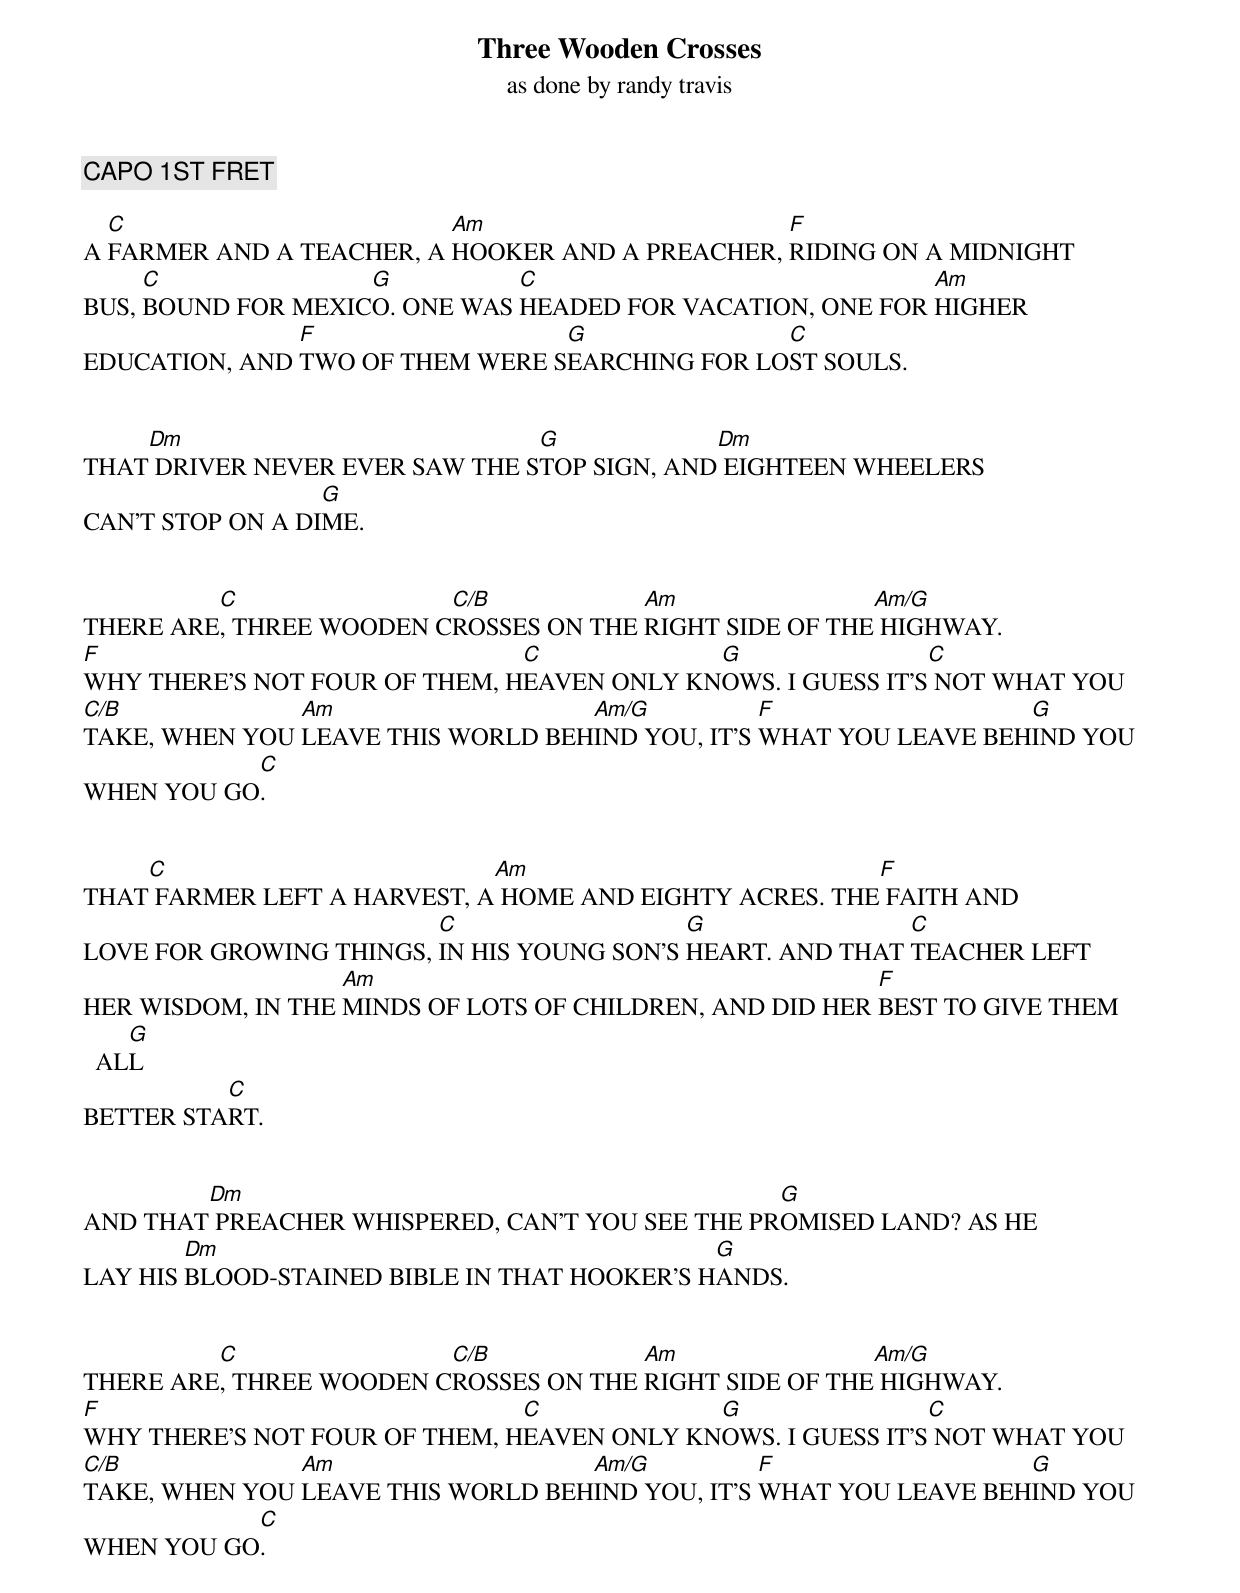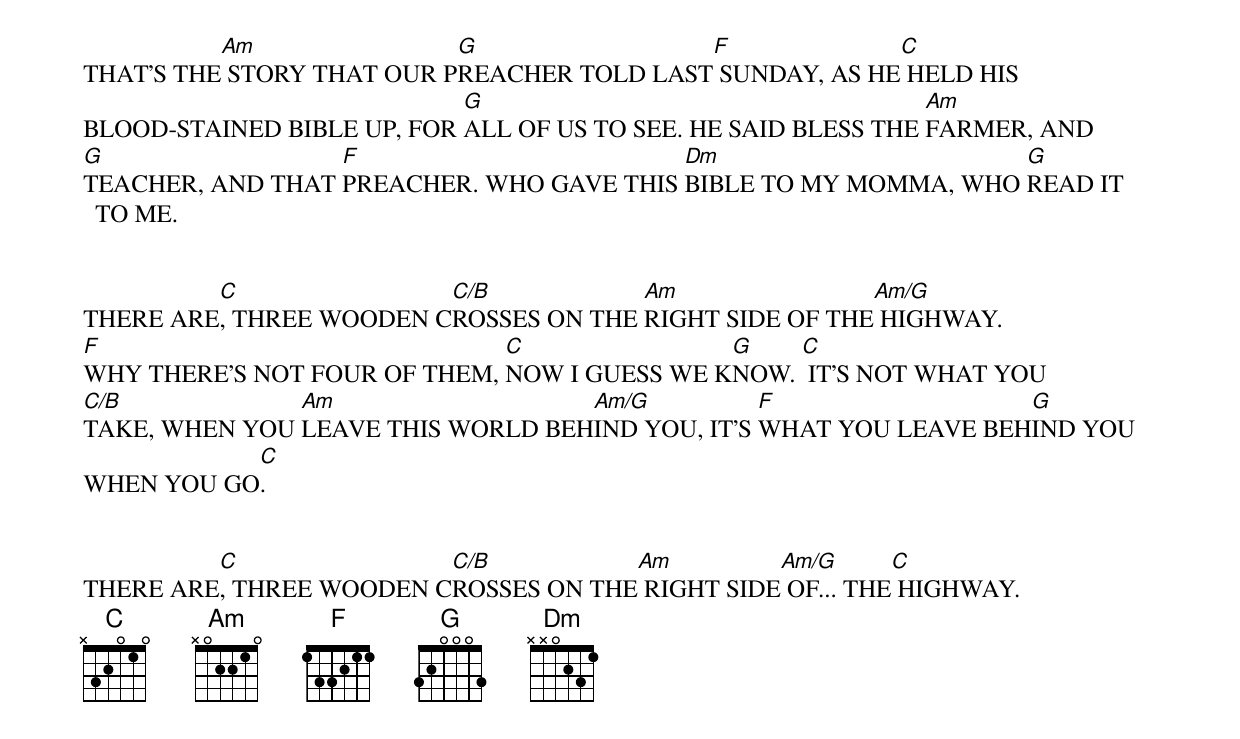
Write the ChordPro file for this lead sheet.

{title: Three Wooden Crosses}
{subtitle: as done by randy travis}

{c:CAPO 1ST FRET}

A [C]FARMER AND A TEACHER, A [Am]HOOKER AND A PREACHER, [F]RIDING ON A MIDNIGHT
BUS, [C]BOUND FOR MEXIC[G]O. ONE WAS [C]HEADED FOR VACATION, ONE FOR [Am]HIGHER
EDUCATION, AND [F]TWO OF THEM WERE S[G]EARCHING FOR LO[C]ST SOULS.


THAT[Dm] DRIVER NEVER EVER SAW THE S[G]TOP SIGN, AND[Dm] EIGHTEEN WHEELERS
CAN'T STOP ON A DI[G]ME.


THERE ARE[C], THREE WOODEN C[C/B]ROSSES ON THE [Am]RIGHT SIDE OF THE[Am/G] HIGHWAY.
[F]WHY THERE'S NOT FOUR OF THEM, H[C]EAVEN ONLY KN[G]OWS. I GUESS IT'S[C] NOT WHAT YOU
[C/B]TAKE, WHEN YOU [Am]LEAVE THIS WORLD BEH[Am/G]IND YOU, IT'S [F]WHAT YOU LEAVE BEH[G]IND YOU
WHEN YOU GO[C].


THAT[C] FARMER LEFT A HARVEST, A[Am] HOME AND EIGHTY ACRES. THE[F] FAITH AND
LOVE FOR GROWING THINGS, [C]IN HIS YOUNG SON'S [G]HEART. AND THAT [C]TEACHER LEFT
HER WISDOM, IN THE [Am]MINDS OF LOTS OF CHILDREN, AND DID HER [F]BEST TO GIVE THEM AL[G]L
BETTER STA[C]RT.


AND THAT[Dm] PREACHER WHISPERED, CAN'T YOU SEE THE PR[G]OMISED LAND? AS HE
LAY HIS [Dm]BLOOD-STAINED BIBLE IN THAT HOOKER'S H[G]ANDS.


THERE ARE[C], THREE WOODEN C[C/B]ROSSES ON THE [Am]RIGHT SIDE OF THE[Am/G] HIGHWAY.
[F]WHY THERE'S NOT FOUR OF THEM, H[C]EAVEN ONLY KN[G]OWS. I GUESS IT'S[C] NOT WHAT YOU
[C/B]TAKE, WHEN YOU [Am]LEAVE THIS WORLD BEH[Am/G]IND YOU, IT'S [F]WHAT YOU LEAVE BEH[G]IND YOU
WHEN YOU GO[C].


THAT'S THE[Am] STORY THAT OUR P[G]REACHER TOLD LAST[F] SUNDAY, AS HE[C] HELD HIS
BLOOD-STAINED BIBLE UP, FOR [G]ALL OF US TO SEE. HE SAID BLESS THE [Am]FARMER, AND
[G]TEACHER, AND THAT [F]PREACHER. WHO GAVE THIS [Dm]BIBLE TO MY MOMMA, WHO [G]READ IT TO ME.


THERE ARE[C], THREE WOODEN C[C/B]ROSSES ON THE [Am]RIGHT SIDE OF THE[Am/G] HIGHWAY.
[F]WHY THERE'S NOT FOUR OF THEM, [C]NOW I GUESS WE K[G]NOW. [C] IT'S NOT WHAT YOU
[C/B]TAKE, WHEN YOU [Am]LEAVE THIS WORLD BEH[Am/G]IND YOU, IT'S [F]WHAT YOU LEAVE BEH[G]IND YOU
WHEN YOU GO[C].


THERE ARE[C], THREE WOODEN C[C/B]ROSSES ON THE[Am] RIGHT SIDE[Am/G] OF... THE[C] HIGHWAY.
